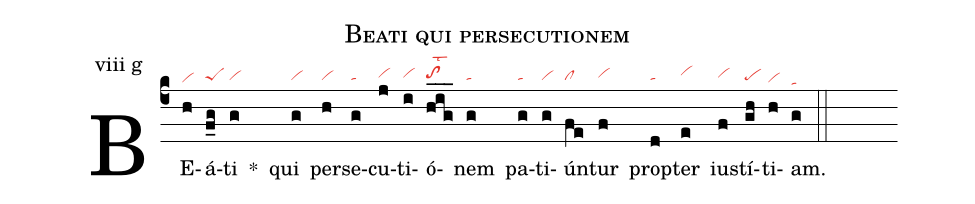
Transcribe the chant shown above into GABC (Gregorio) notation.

name: Beati qui persecutionem;
annotation: viii g;
mode: 8;
nabc-lines: 1;
%%
(c4)
BE(h|vihe)á(f_g|peS)ti(g|vi) *()
qui(g|vi) per(h|vi)se(g|ta)cu(j|vihg)ti(i|vihg)ó(h_i_g_|tohglst2)nem(g|ta)
pa(g|ta)ti(g|vi)ún(fe|cl)tur(f|vihg) prop(d|ta)ter(e|vihh) iu(f|vihg)stí(gh|pe)ti(h|vihe)am.(g|tahd) (::)
